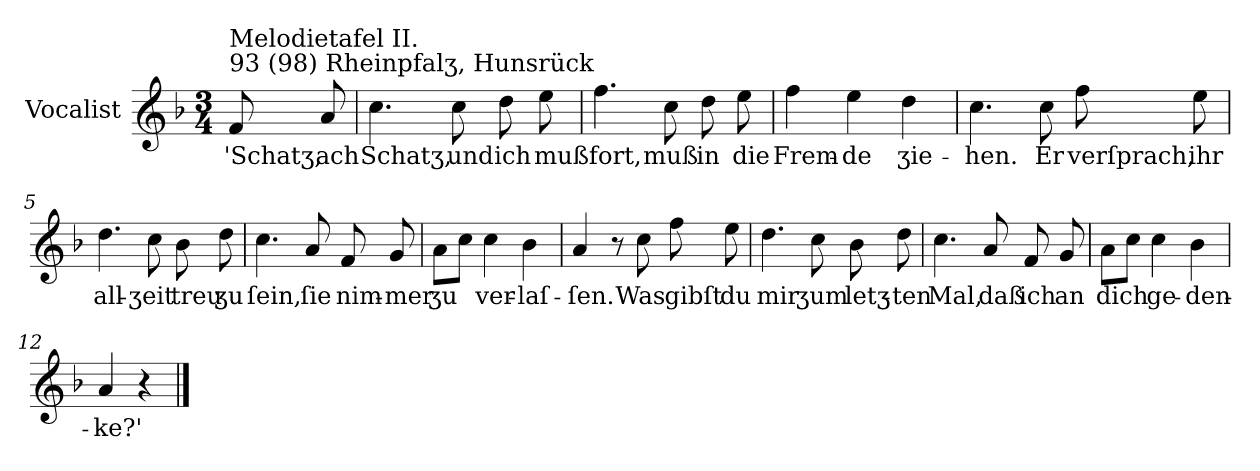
**kern	**text
*part1	*part1
*staff1	*staff1
*I"Vocalist	*
*k[b-]	*
*F:	*
*M3/4	*
=	=
!LO:TX:a:t=93 (98) Rheinpfalʒ, Hunsrück	!
!LO:TX:a:t=Melodietafel II.	!
8f	'Schatʒ,
8a	ach
=1	=1
4.cc	Schatʒ,
8cc	und
8dd	ich
8ee	muß
=2	=2
4.ff	fort,
8cc	muß
8dd	in
8ee	die
=3	=3
4ff	Frem-
4ee	-de
4dd	ʒie-
=4	=4
4.cc	-hen.
8cc	Er
8ff	verſprach,
8ee	ihr
=5	=5
4.dd	all-
8cc	-ʒeit
8b-	treu
8dd	ʒu
=6	=6
4.cc	ſein,
8a	ſie
8f	nim-
8g	-mer
=7	=7
8aL	ʒu
8ccJ	.
4cc	ver-
4b-	-laſ-
=8	=8
4a	-ſen.
8r	.
8cc	Was
8ff	gibſt
8ee	du
=9	=9
4.dd	mir
8cc	ʒum
8b-	letʒ-
8dd	-ten
=10	=10
4.cc	Mal,
8a	daß
8f	ich
8g	an
=11	=11
8aL	dich
8ccJ	.
4cc	ge-
4b-	-den-
=12	=12
4a	-ke?'
4r	.
==	==
*-	*-
